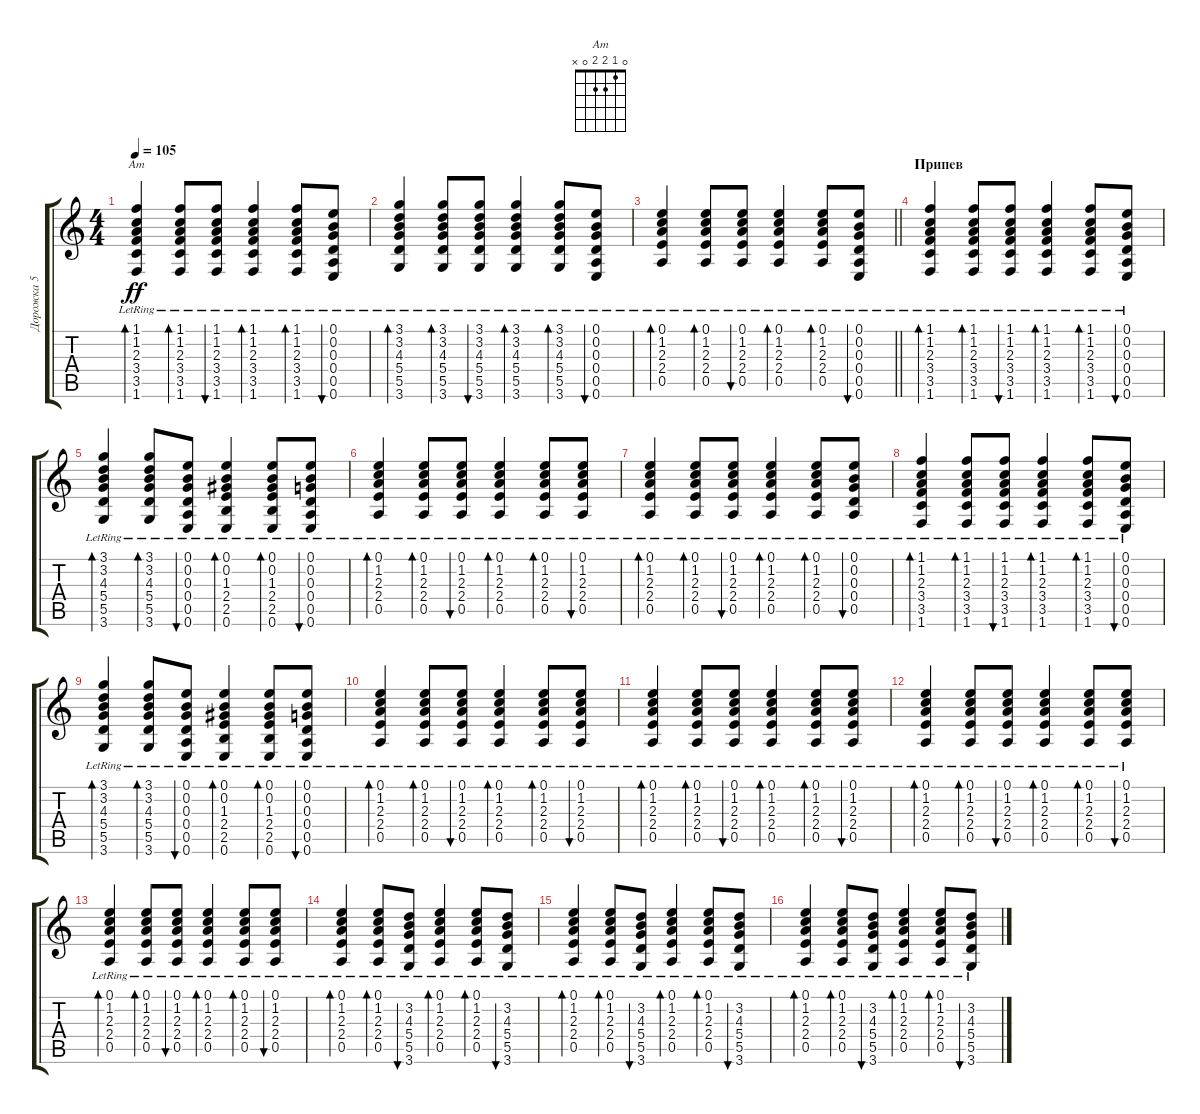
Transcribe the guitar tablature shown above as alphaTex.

\track ("Дорожка 5" "Дорожка 5") {instrument electricguitarclean}
\staff {score tabs}
\tuning (E4 B3 G3 D3 A2 E2) {hide}
\chord ("Am" 0 1 2 2 0 x)
\ts (4 4)
\tempo 105
\clef g2
\ks c
(1.1 1.2{lr} 2.3{lr} 3.4{lr} 3.5{lr} 1.6).4{bd 60 ch "Am" dy ff volume 6} (1.1{lr} 1.2{lr} 2.3{lr} 3.4{lr} 3.5{lr} 1.6).8{bd 60} (1.1{lr} 1.2{lr} 2.3{lr} 3.4{lr} 3.5 1.6).8{bu 60} (1.1 1.2{lr} 2.3{lr} 3.4{lr} 3.5{lr} 1.6).4{bd 60 beam merge} (1.1 1.2{lr} 2.3{lr} 3.4{lr} 3.5 1.6).8{bd 60} (0.1{lr} 0.2{lr} 0.3 0.4{lr} 0.5 0.6).8{bu 60} |
(3.1 3.2{lr} 4.3{lr} 5.4{lr} 5.5{lr} 3.6).4{bd 60 volume 6} (3.1{lr} 3.2{lr} 4.3{lr} 5.4{lr} 5.5{lr} 3.6).8{bd 60} (3.1{lr} 3.2{lr} 4.3{lr} 5.4{lr} 5.5 3.6).8{bu 60} (3.1 3.2{lr} 4.3{lr} 5.4{lr} 5.5{lr} 3.6).4{bd 60 beam merge} (3.1 3.2{lr} 4.3{lr} 5.4{lr} 5.5 3.6).8{bd 60} (0.1{lr} 0.2{lr} 0.3 0.4{lr} 0.5 0.6).8{bu 60} |
\barLineRight lightlight
(0.1 1.2{lr} 2.3{lr} 2.4{lr} 0.5{lr}).4{bd 60 volume 6} (0.1{lr} 1.2{lr} 2.3{lr} 2.4{lr} 0.5{lr}).8{bd 60} (0.1{lr} 1.2{lr} 2.3{lr} 2.4{lr} 0.5).8{bu 60} (0.1 1.2{lr} 2.3{lr} 2.4{lr} 0.5{lr}).4{bd 60 beam merge} (0.1 1.2{lr} 2.3{lr} 2.4{lr} 0.5).8{bd 60} (0.1 0.2{lr} 0.3{lr} 0.4{lr} 0.5 0.6).8{bu 60} |
\section ("" "Припев")
(1.1 1.2{lr} 2.3{lr} 3.4{lr} 3.5{lr} 1.6).4{bd 60 volume 6} (1.1{lr} 1.2{lr} 2.3{lr} 3.4{lr} 3.5{lr} 1.6).8{bd 60} (1.1{lr} 1.2{lr} 2.3{lr} 3.4{lr} 3.5 1.6).8{bu 60} (1.1 1.2{lr} 2.3{lr} 3.4{lr} 3.5{lr} 1.6).4{bd 60 beam merge} (1.1 1.2{lr} 2.3{lr} 3.4{lr} 3.5 1.6).8{bd 60} (0.1{lr} 0.2{lr} 0.3 0.4{lr} 0.5 0.6).8{bu 60} |
(3.1 3.2{lr} 4.3{lr} 5.4{lr} 5.5{lr} 3.6).4{bd 60 volume 6} (3.1{lr} 3.2{lr} 4.3{lr} 5.4{lr} 5.5{lr} 3.6).8{bd 60} (0.1{lr} 0.2{lr} 0.3{lr} 0.4{lr} 0.5 0.6).8{bu 60} (0.1 0.2 1.3{lr} 2.4{lr} 2.5{lr} 0.6).4{bd 60 beam merge} (0.1 0.2{lr} 1.3{lr} 2.4{lr} 2.5 0.6).8{bd 60} (0.1{lr} 0.2{lr} 0.3 0.4{lr} 0.5 0.6).8{bu 60} |
(0.1 1.2{lr} 2.3{lr} 2.4{lr} 0.5{lr}).4{bd 60 volume 6} (0.1{lr} 1.2{lr} 2.3{lr} 2.4{lr} 0.5{lr}).8{bd 60} (0.1{lr} 1.2{lr} 2.3{lr} 2.4{lr} 0.5).8{bu 60} (0.1 1.2{lr} 2.3{lr} 2.4{lr} 0.5{lr}).4{bd 60 beam merge} (0.1 1.2{lr} 2.3{lr} 2.4{lr} 0.5).8{bd 60} (0.1{lr} 1.2{lr} 2.3{lr} 2.4{lr} 0.5).8{bu 60} |
(0.1 1.2{lr} 2.3{lr} 2.4{lr} 0.5{lr}).4{bd 60 volume 6} (0.1{lr} 1.2{lr} 2.3{lr} 2.4{lr} 0.5{lr}).8{bd 60} (0.1{lr} 1.2{lr} 2.3{lr} 2.4{lr} 0.5).8{bu 60} (0.1 1.2{lr} 2.3{lr} 2.4{lr} 0.5{lr}).4{bd 60 beam merge} (0.1 1.2{lr} 2.3{lr} 2.4{lr} 0.5).8{bd 60} (0.1{lr} 0.2{lr} 0.3{lr} 0.4 0.5).8{bu 60} |
(1.1 1.2{lr} 2.3{lr} 3.4{lr} 3.5{lr} 1.6).4{bd 60 volume 6} (1.1{lr} 1.2{lr} 2.3{lr} 3.4{lr} 3.5{lr} 1.6).8{bd 60} (1.1{lr} 1.2{lr} 2.3{lr} 3.4{lr} 3.5 1.6).8{bu 60} (1.1 1.2{lr} 2.3{lr} 3.4{lr} 3.5{lr} 1.6).4{bd 60 beam merge} (1.1 1.2{lr} 2.3{lr} 3.4{lr} 3.5 1.6).8{bd 60} (0.1{lr} 0.2{lr} 0.3 0.4{lr} 0.5 0.6).8{bu 60} |
(3.1 3.2{lr} 4.3{lr} 5.4{lr} 5.5{lr} 3.6).4{bd 60 volume 6} (3.1{lr} 3.2{lr} 4.3{lr} 5.4{lr} 5.5{lr} 3.6).8{bd 60} (0.1{lr} 0.2{lr} 0.3{lr} 0.4{lr} 0.5 0.6).8{bu 60} (0.1 0.2 1.3{lr} 2.4{lr} 2.5{lr} 0.6).4{bd 60 beam merge} (0.1 0.2{lr} 1.3{lr} 2.4{lr} 2.5 0.6).8{bd 60} (0.1{lr} 0.2{lr} 0.3 0.4{lr} 0.5 0.6).8{bu 60} |
(0.1 1.2{lr} 2.3{lr} 2.4{lr} 0.5{lr}).4{bd 60 volume 6} (0.1{lr} 1.2{lr} 2.3{lr} 2.4{lr} 0.5{lr}).8{bd 60} (0.1{lr} 1.2{lr} 2.3{lr} 2.4{lr} 0.5).8{bu 60} (0.1 1.2{lr} 2.3{lr} 2.4{lr} 0.5{lr}).4{bd 60 beam merge} (0.1 1.2{lr} 2.3{lr} 2.4{lr} 0.5).8{bd 60} (0.1{lr} 1.2{lr} 2.3{lr} 2.4{lr} 0.5).8{bu 60} |
(0.1 1.2{lr} 2.3{lr} 2.4{lr} 0.5{lr}).4{bd 60 volume 6} (0.1{lr} 1.2{lr} 2.3{lr} 2.4{lr} 0.5{lr}).8{bd 60} (0.1{lr} 1.2{lr} 2.3{lr} 2.4{lr} 0.5).8{bu 60} (0.1 1.2{lr} 2.3{lr} 2.4{lr} 0.5{lr}).4{bd 60 beam merge} (0.1 1.2{lr} 2.3{lr} 2.4{lr} 0.5).8{bd 60} (0.1{lr} 1.2{lr} 2.3{lr} 2.4{lr} 0.5).8{bu 60} |
(0.1 1.2{lr} 2.3{lr} 2.4{lr} 0.5{lr}).4{bd 60 volume 6} (0.1{lr} 1.2{lr} 2.3{lr} 2.4{lr} 0.5{lr}).8{bd 60} (0.1{lr} 1.2{lr} 2.3{lr} 2.4{lr} 0.5).8{bu 60} (0.1 1.2{lr} 2.3{lr} 2.4{lr} 0.5{lr}).4{bd 60 beam merge} (0.1 1.2{lr} 2.3{lr} 2.4{lr} 0.5).8{bd 60} (0.1{lr} 1.2{lr} 2.3{lr} 2.4{lr} 0.5).8{bu 60} |
(0.1 1.2{lr} 2.3{lr} 2.4{lr} 0.5{lr}).4{bd 60 volume 6} (0.1{lr} 1.2{lr} 2.3{lr} 2.4{lr} 0.5{lr}).8{bd 60} (0.1{lr} 1.2{lr} 2.3{lr} 2.4{lr} 0.5).8{bu 60} (0.1 1.2{lr} 2.3{lr} 2.4{lr} 0.5{lr}).4{bd 60 beam merge} (0.1 1.2{lr} 2.3{lr} 2.4{lr} 0.5).8{bd 60} (0.1{lr} 1.2{lr} 2.3{lr} 2.4{lr} 0.5).8{bu 60} |
(0.1 1.2{lr} 2.3{lr} 2.4{lr} 0.5{lr}).4{bd 60 volume 6} (0.1{lr} 1.2{lr} 2.3{lr} 2.4{lr} 0.5{lr}).8{bd 60} (3.2{lr} 4.3{lr} 5.4{lr} 5.5 3.6).8{bu 60} (0.1 1.2{lr} 2.3{lr} 2.4{lr} 0.5{lr}).4{bd 60 beam merge} (0.1 1.2{lr} 2.3{lr} 2.4{lr} 0.5).8{bd 60} (3.2{lr} 4.3{lr} 5.4{lr} 5.5 3.6).8{bu 60} |
(0.1 1.2{lr} 2.3{lr} 2.4{lr} 0.5{lr}).4{bd 60 volume 6} (0.1{lr} 1.2{lr} 2.3{lr} 2.4{lr} 0.5{lr}).8{bd 60} (3.2{lr} 4.3{lr} 5.4{lr} 5.5 3.6).8{bu 60} (0.1 1.2{lr} 2.3{lr} 2.4{lr} 0.5{lr}).4{bd 60 beam merge} (0.1 1.2{lr} 2.3{lr} 2.4{lr} 0.5).8{bd 60} (3.2{lr} 4.3{lr} 5.4{lr} 5.5 3.6).8{bu 60} |
(0.1 1.2{lr} 2.3{lr} 2.4{lr} 0.5{lr}).4{bd 60 volume 6} (0.1{lr} 1.2{lr} 2.3{lr} 2.4{lr} 0.5{lr}).8{bd 60} (3.2{lr} 4.3{lr} 5.4{lr} 5.5 3.6).8{bu 60} (0.1 1.2{lr} 2.3{lr} 2.4{lr} 0.5{lr}).4{bd 60 beam merge} (0.1 1.2{lr} 2.3{lr} 2.4{lr} 0.5).8{bd 60} (3.2{lr} 4.3{lr} 5.4{lr} 5.5 3.6).8{bu 60}
